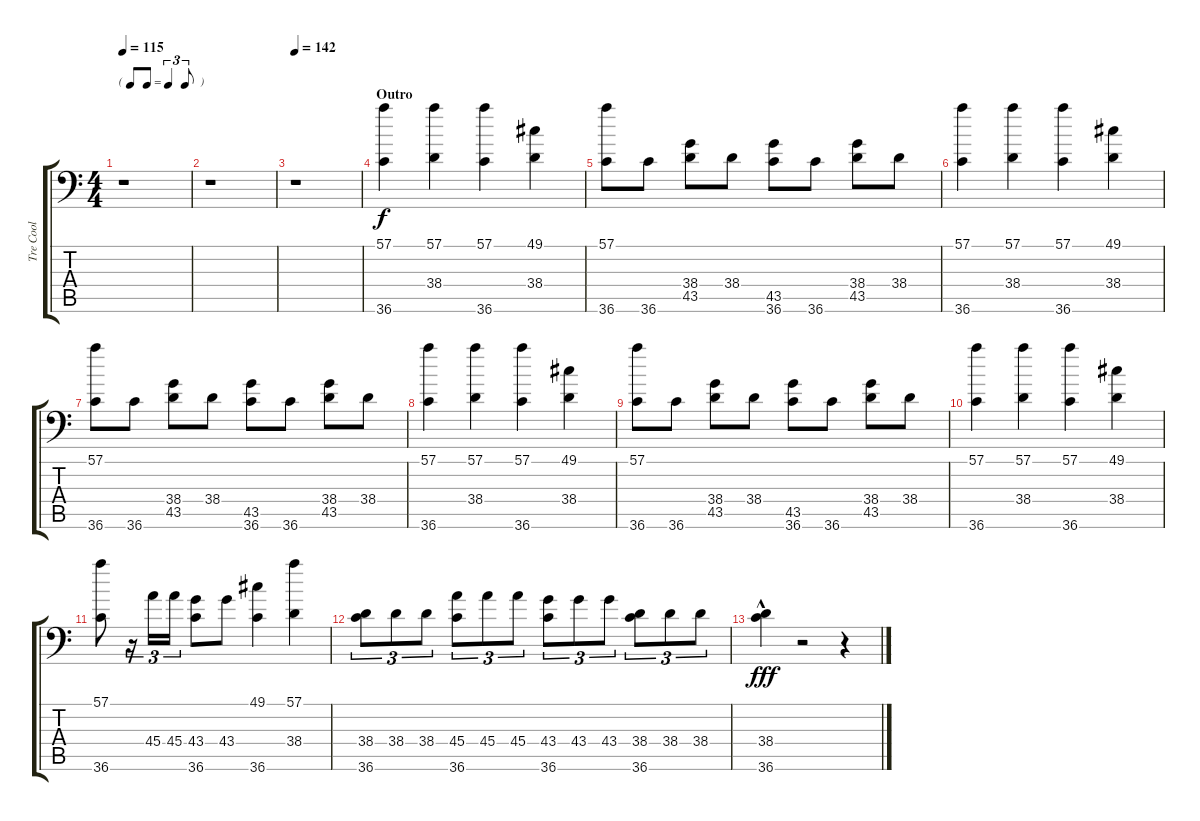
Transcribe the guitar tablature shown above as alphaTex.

\track ("Tre Cool" "Tre Cool") {instrument acousticgrandpiano}
\staff {score tabs}
\tuning (C-1 C-1 C-1 C-1 C-1 C-1) {hide}
\ts (4 4)
\tf triplet8th
\tempo 115
\clef f4
\ks c
r.1{dy f} |
r.1 |
\tempo 142
r.1 |
\section ("" "Outro")
(57.1 36.6).4 (57.1 38.4).4 (57.1 36.6).4 (49.1 38.4).4 |
(57.1 36.6).8 36.6.8 (38.4 43.5).8 38.4.8 (43.5 36.6).8 36.6.8 (38.4 43.5).8 38.4.8 |
(57.1 36.6).4 (57.1 38.4).4 (57.1 36.6).4 (49.1 38.4).4 |
(57.1 36.6).8 36.6.8 (38.4 43.5).8 38.4.8 (43.5 36.6).8 36.6.8 (38.4 43.5).8 38.4.8 |
(57.1 36.6).4 (57.1 38.4).4 (57.1 36.6).4 (49.1 38.4).4 |
(57.1 36.6).8 36.6.8 (38.4 43.5).8 38.4.8 (43.5 36.6).8 36.6.8 (38.4 43.5).8 38.4.8 |
(57.1 36.6).4 (57.1 38.4).4 (57.1 36.6).4 (49.1 38.4).4 |
(57.1 36.6).8 r.16{tu (3 2)} 45.4.16{tu (3 2)} 45.4.16{tu (3 2)} (43.4 36.6).8 43.4.8 (49.1 36.6).4 (57.1 38.4).4 |
(38.4 36.6).8{tu (3 2)} 38.4.8{tu (3 2)} 38.4.8{tu (3 2)} (45.4 36.6).8{tu (3 2)} 45.4.8{tu (3 2)} 45.4.8{tu (3 2)} (43.4 36.6).8{tu (3 2)} 43.4.8{tu (3 2)} 43.4.8{tu (3 2)} (38.4 36.6).8{tu (3 2)} 38.4.8{tu (3 2)} 38.4.8{tu (3 2)} |
(38.4{hac} 36.6{hac}).4{dy fff} r.2 r.4
